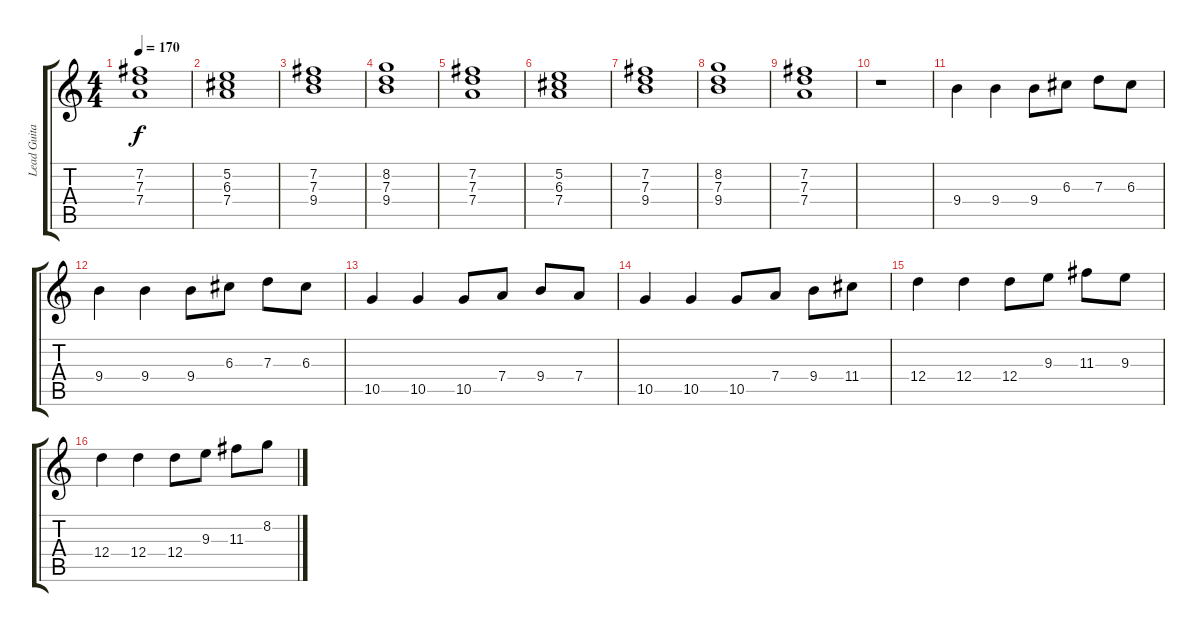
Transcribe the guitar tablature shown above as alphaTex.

\track ("Lead Guitar" "Lead Guita") {instrument distortionguitar}
\staff {score tabs}
\tuning (E4 B3 G3 D3 A2 E2) {hide}
\ts (4 4)
\tempo 170
\clef g2
\ks c
(7.2 7.3 7.4).1{dy f} |
(5.2 6.3 7.4).1 |
(7.2 7.3 9.4).1 |
(8.2 7.3 9.4).1 |
(7.2 7.3 7.4).1 |
(5.2 6.3 7.4).1 |
(7.2 7.3 9.4).1 |
(8.2 7.3 9.4).1 |
(7.2 7.3 7.4).1 |
r.1 |
9.4.4 9.4.4 9.4.8 6.3.8 7.3.8 6.3.8 |
9.4.4 9.4.4 9.4.8 6.3.8 7.3.8 6.3.8 |
10.5.4 10.5.4 10.5.8 7.4.8 9.4.8 7.4.8 |
10.5.4 10.5.4 10.5.8 7.4.8 9.4.8 11.4.8 |
12.4.4 12.4.4 12.4.8 9.3.8 11.3.8 9.3.8 |
12.4.4 12.4.4 12.4.8 9.3.8 11.3.8 8.2.8
